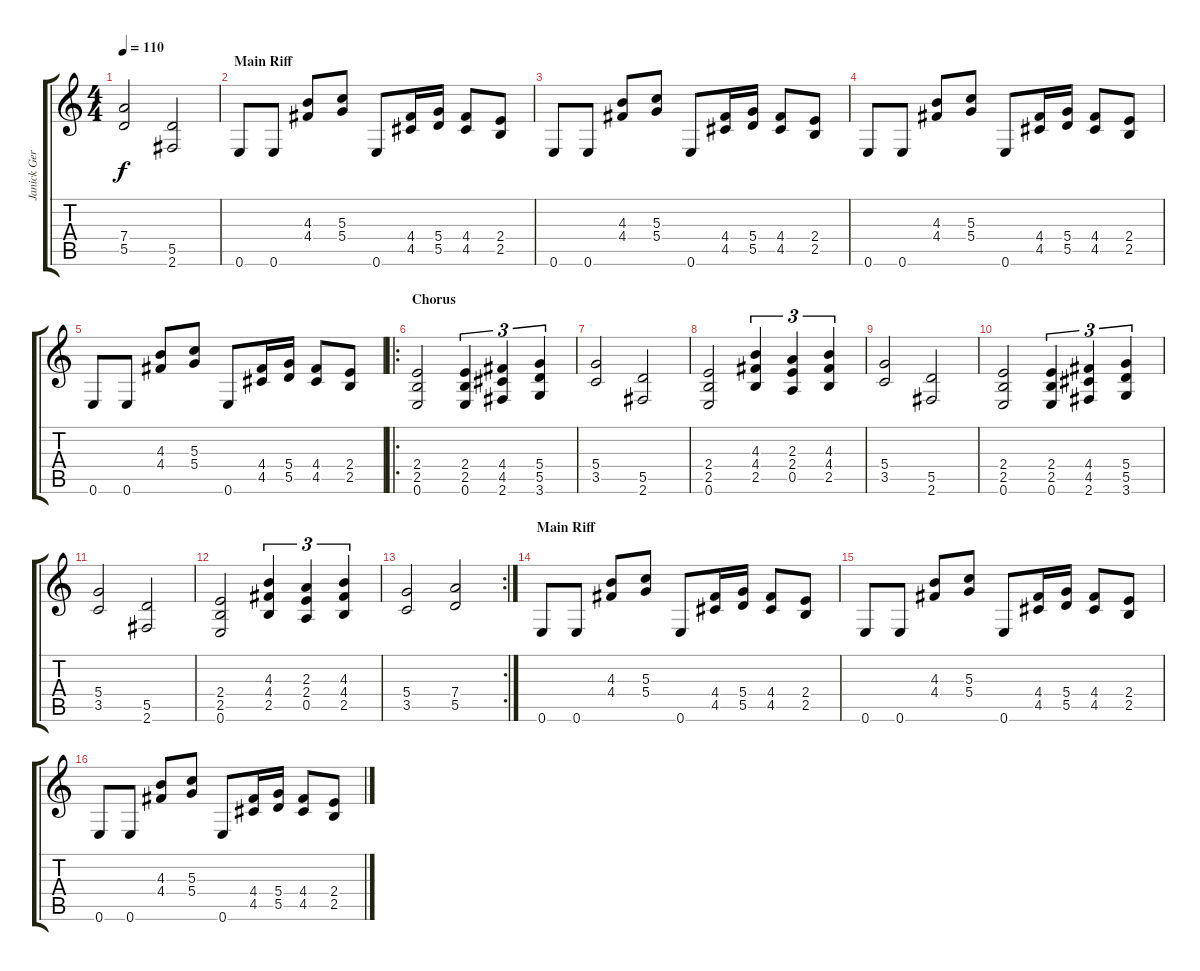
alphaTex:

\track ("Janick Gers : (Distortion)" "Janick Ger") {instrument distortionguitar}
\staff {score tabs}
\tuning (E4 B3 G3 D3 A2 E2) {hide}
\ts (4 4)
\tempo 110
\clef g2
\ks c
(7.4 5.5).2{dy f} (5.5 2.6).2 |
\section ("" "Main Riff")
0.6.8 0.6.8 (4.3 4.4).8 (5.3 5.4).8 0.6.8 (4.4 4.5).16 (5.4 5.5).16 (4.4 4.5).8 (2.4 2.5).8 |
0.6.8 0.6.8 (4.3 4.4).8 (5.3 5.4).8 0.6.8 (4.4 4.5).16 (5.4 5.5).16 (4.4 4.5).8 (2.4 2.5).8 |
0.6.8 0.6.8 (4.3 4.4).8 (5.3 5.4).8 0.6.8 (4.4 4.5).16 (5.4 5.5).16 (4.4 4.5).8 (2.4 2.5).8 |
0.6.8 0.6.8 (4.3 4.4).8 (5.3 5.4).8 0.6.8 (4.4 4.5).16 (5.4 5.5).16 (4.4 4.5).8 (2.4 2.5).8 |
\ro
\section ("" "Chorus")
(2.4 2.5 0.6).2 (2.4 2.5 0.6).4{tu (3 2)} (4.4 4.5 2.6).4{tu (3 2)} (5.4 5.5 3.6).4{tu (3 2)} |
(5.4 3.5).2 (5.5 2.6).2 |
(2.4 2.5 0.6).2 (4.3 4.4 2.5).4{tu (3 2)} (2.3 2.4 0.5).4{tu (3 2)} (4.3 4.4 2.5).4{tu (3 2)} |
(5.4 3.5).2 (5.5 2.6).2 |
(2.4 2.5 0.6).2 (2.4 2.5 0.6).4{tu (3 2)} (4.4 4.5 2.6).4{tu (3 2)} (5.4 5.5 3.6).4{tu (3 2)} |
(5.4 3.5).2 (5.5 2.6).2 |
(2.4 2.5 0.6).2 (4.3 4.4 2.5).4{tu (3 2)} (2.3 2.4 0.5).4{tu (3 2)} (4.3 4.4 2.5).4{tu (3 2)} |
\rc 2
(5.4 3.5).2 (7.4 5.5).2 |
\section ("" "Main Riff")
0.6.8 0.6.8 (4.3 4.4).8 (5.3 5.4).8 0.6.8 (4.4 4.5).16 (5.4 5.5).16 (4.4 4.5).8 (2.4 2.5).8 |
0.6.8 0.6.8 (4.3 4.4).8 (5.3 5.4).8 0.6.8 (4.4 4.5).16 (5.4 5.5).16 (4.4 4.5).8 (2.4 2.5).8 |
0.6.8 0.6.8 (4.3 4.4).8 (5.3 5.4).8 0.6.8 (4.4 4.5).16 (5.4 5.5).16 (4.4 4.5).8 (2.4 2.5).8
